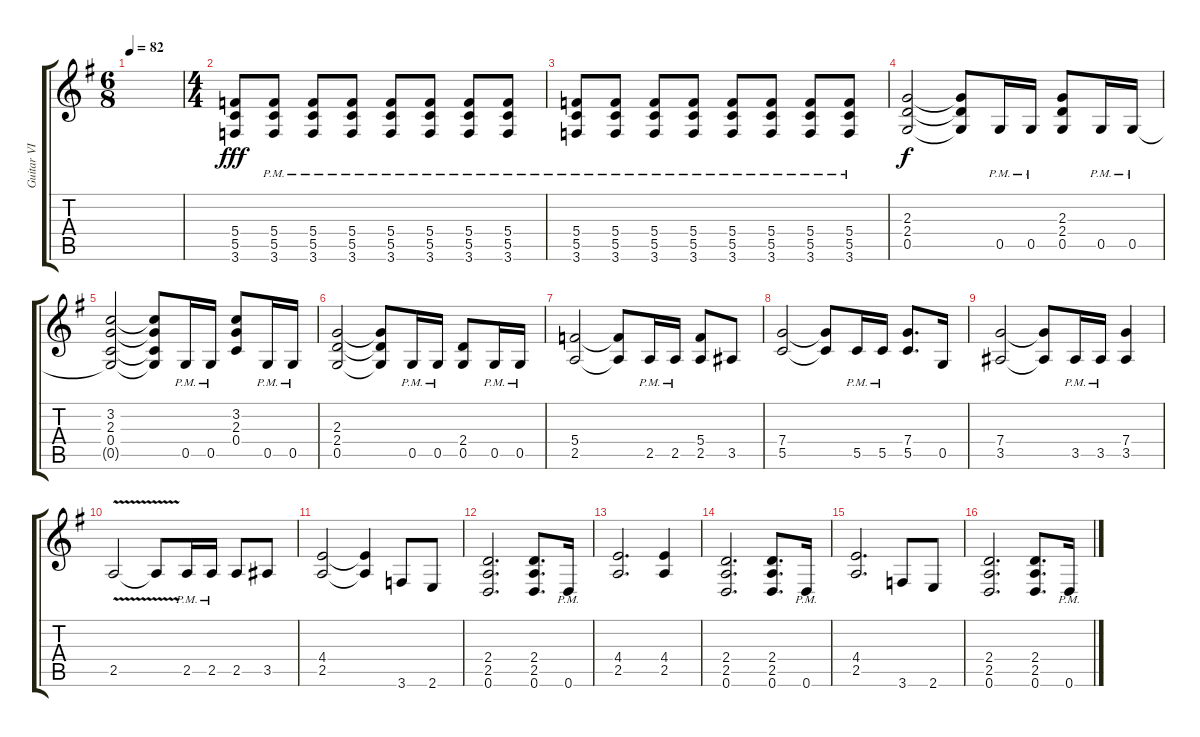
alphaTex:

\track ("Guitar VI (Tune down 1 step)" "Guitar VI ") {instrument distortionguitar}
\staff {score tabs}
\tuning (D4 A3 F3 C3 G2 D2) {hide}
\ts (6 8)
\tempo 82
\clef g2
\ks g
|
\ts (4 4)
(5.4 5.5 3.6).8{dy fff} (5.4{pm} 5.5{pm} 3.6{pm}).8 (5.4{pm} 5.5{pm} 3.6{pm}).8 (5.4{pm} 5.5{pm} 3.6{pm}).8 (5.4{pm} 5.5{pm} 3.6{pm}).8 (5.4{pm} 5.5{pm} 3.6{pm}).8 (5.4{pm} 5.5{pm} 3.6{pm}).8 (5.4{pm} 5.5{pm} 3.6{pm}).8 |
(5.4{pm} 5.5{pm} 3.6{pm}).8 (5.4{pm} 5.5{pm} 3.6{pm}).8 (5.4{pm} 5.5{pm} 3.6{pm}).8 (5.4{pm} 5.5{pm} 3.6{pm}).8 (5.4{pm} 5.5{pm} 3.6{pm}).8 (5.4{pm} 5.5{pm} 3.6{pm}).8 (5.4{pm} 5.5{pm} 3.6{pm}).8 (5.4{pm} 5.5{pm} 3.6{pm}).8 |
(2.3 2.4 0.5).2{dy f} (2.3{t} 2.4{t} 0.5{t}).8 0.5{pm}.16 0.5{pm}.16 (2.3 2.4 0.5).8 0.5{pm}.16 0.5{pm}.16 |
(3.2 2.3 0.4 0.5{t}).2 (3.2{t} 2.3{t} 0.4{t} 0.5{t}).8 0.5{pm}.16 0.5{pm}.16 (3.2 2.3 0.4).8 0.5{pm}.16 0.5{pm}.16 |
(2.3 2.4 0.5).2 (2.3{t} 2.4{t} 0.5{t}).8 0.5{pm}.16 0.5{pm}.16 (2.4 0.5).8 0.5{pm}.16 0.5{pm}.16 |
(5.4 2.5).2 (5.4{t} 2.5{t}).8 2.5{pm}.16 2.5{pm}.16 (5.4 2.5).8 3.5.8 |
(7.4 5.5).2 (7.4{t} 5.5{t}).8 5.5{pm}.16 5.5{pm}.16 (7.4 5.5).8{d} 0.5.16 |
(7.4 3.5).2 (7.4{t} 3.5{t}).8 3.5{pm}.16 3.5{pm}.16 (7.4 3.5).4 |
2.5{v}.2 2.5{t}.8 2.5{pm}.16 2.5{pm}.16 2.5.8 3.5.8 |
(4.4 2.5).2 (4.4{t} 2.5{t}).4 3.6.8 2.6.8 |
(2.4 2.5 0.6).2{d} (2.4 2.5 0.6).8{d} 0.6{pm}.16 |
(4.4 2.5).2{d} (4.4 2.5).4 |
(2.4 2.5 0.6).2{d} (2.4 2.5 0.6).8{d} 0.6{pm}.16 |
(4.4 2.5).2{d} 3.6.8 2.6.8 |
(2.4 2.5 0.6).2{d} (2.4 2.5 0.6).8{d} 0.6{pm}.16
